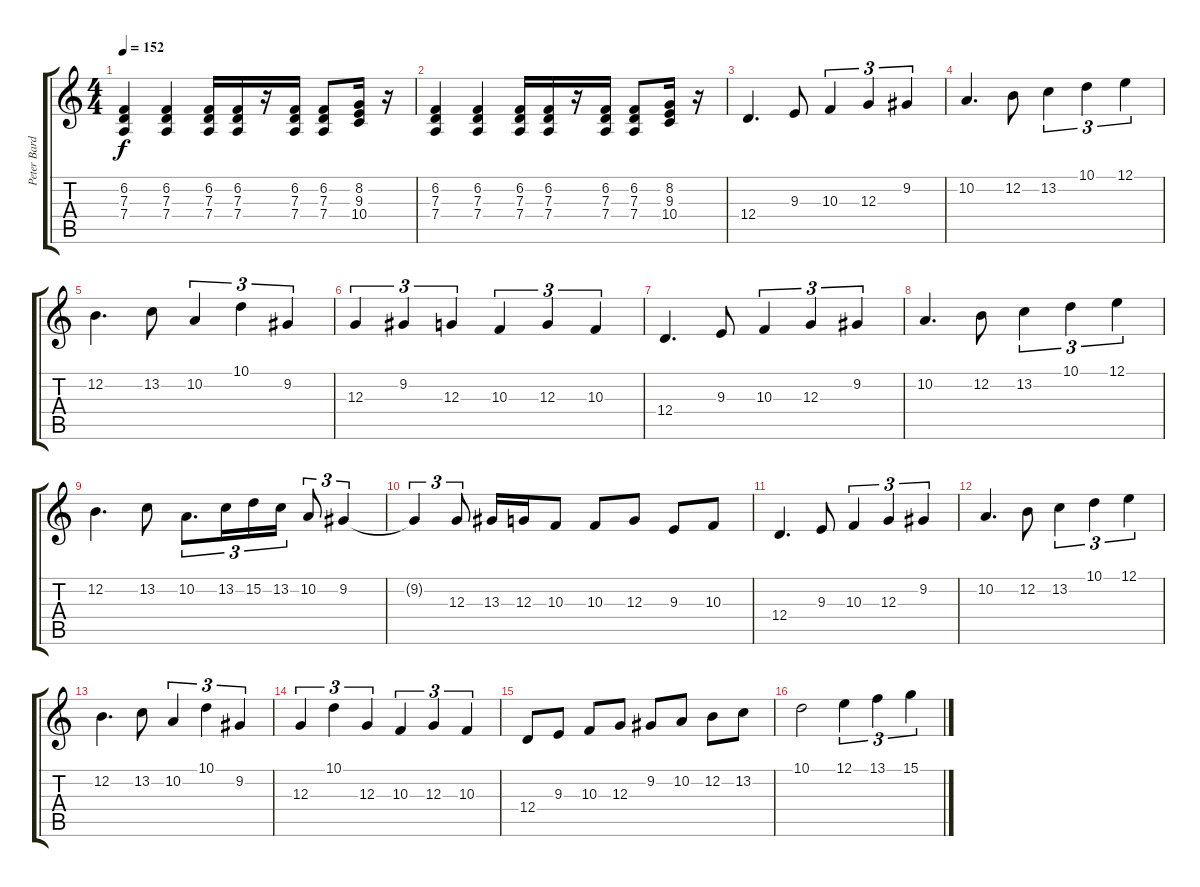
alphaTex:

\track ("Peter Bardens (Keyboard)" "Peter Bard") {instrument drawbarorgan}
\staff {score tabs}
\tuning (E4 B3 G3 D3 A2 E2) {hide}
\ts (4 4)
\tempo 152
\clef g2
\ks c
(6.2 7.3 7.4).4{dy f} (6.2 7.3 7.4).4 (6.2 7.3 7.4).16 (6.2 7.3 7.4).16 r.16 (6.2 7.3 7.4).16 (6.2 7.3 7.4).8 (8.2 9.3 10.4).16 r.16 |
(6.2 7.3 7.4).4 (6.2 7.3 7.4).4 (6.2 7.3 7.4).16 (6.2 7.3 7.4).16 r.16 (6.2 7.3 7.4).16 (6.2 7.3 7.4).8 (8.2 9.3 10.4).16 r.16 |
12.4.4{d volume 11 instrument tangoaccordion} 9.3.8 10.3.4{tu (3 2)} 12.3.4{tu (3 2)} 9.2.4{tu (3 2)} |
10.2.4{d} 12.2.8 13.2.4{tu (3 2)} 10.1.4{tu (3 2)} 12.1.4{tu (3 2)} |
12.2.4{d} 13.2.8 10.2.4{tu (3 2)} 10.1.4{tu (3 2)} 9.2.4{tu (3 2)} |
12.3.4{tu (3 2)} 9.2.4{tu (3 2)} 12.3.4{tu (3 2)} 10.3.4{tu (3 2)} 12.3.4{tu (3 2)} 10.3.4{tu (3 2)} |
12.4.4{d} 9.3.8 10.3.4{tu (3 2)} 12.3.4{tu (3 2)} 9.2.4{tu (3 2)} |
10.2.4{d} 12.2.8 13.2.4{tu (3 2)} 10.1.4{tu (3 2)} 12.1.4{tu (3 2)} |
12.2.4{d} 13.2.8 10.2.8{d tu (3 2)} 13.2.16{tu (3 2)} 15.2.16{tu (3 2)} 13.2.16{tu (3 2)} 10.2.8{tu (3 2)} 9.2.4{tu (3 2)} |
9.2{t}.4{tu (3 2)} 12.3.8{tu (3 2)} 13.3.16 12.3.16 10.3.8 10.3.8 12.3.8 9.3.8 10.3.8 |
12.4.4{d} 9.3.8 10.3.4{tu (3 2)} 12.3.4{tu (3 2)} 9.2.4{tu (3 2)} |
10.2.4{d} 12.2.8 13.2.4{tu (3 2)} 10.1.4{tu (3 2)} 12.1.4{tu (3 2)} |
12.2.4{d} 13.2.8 10.2.4{tu (3 2)} 10.1.4{tu (3 2)} 9.2.4{tu (3 2)} |
12.3.4{tu (3 2)} 10.1.4{tu (3 2)} 12.3.4{tu (3 2)} 10.3.4{tu (3 2)} 12.3.4{tu (3 2)} 10.3.4{tu (3 2)} |
12.4.8 9.3.8 10.3.8 12.3.8 9.2.8 10.2.8 12.2.8 13.2.8 |
10.1.2 12.1.4{tu (3 2)} 13.1.4{tu (3 2)} 15.1.4{tu (3 2)}
